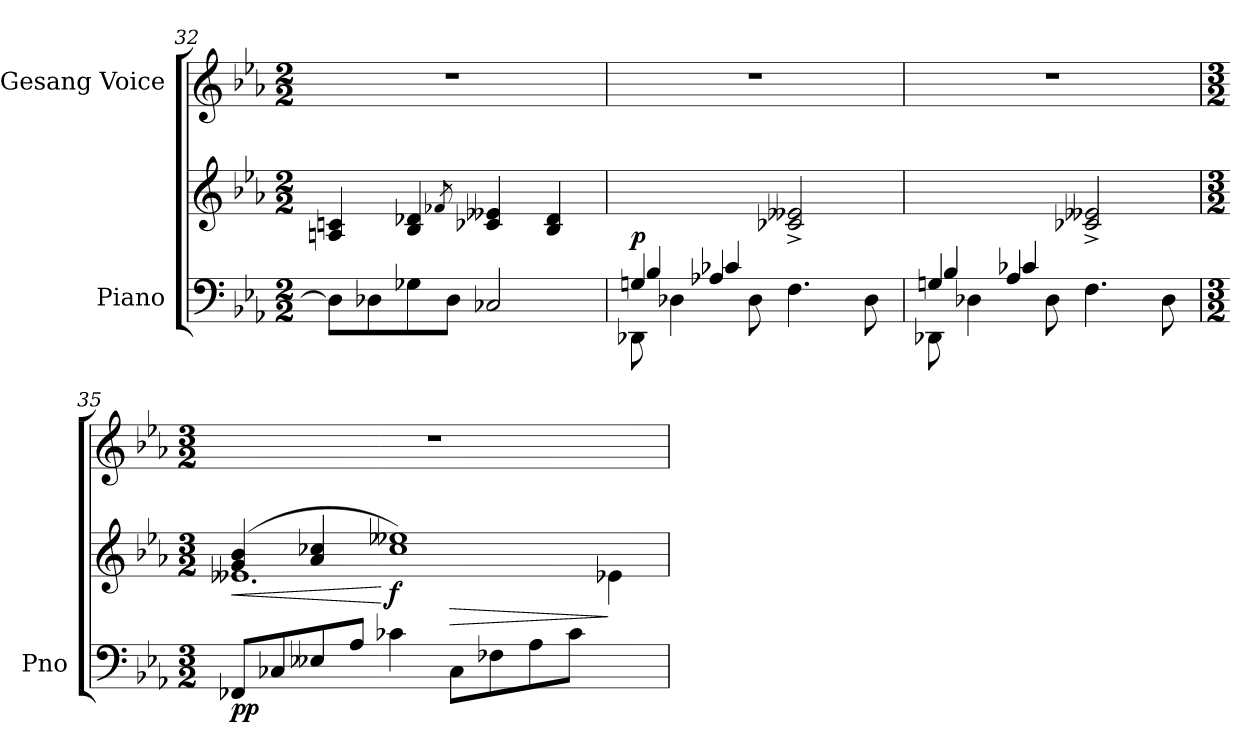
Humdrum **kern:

**kern	**kern	**dynam	**kern
*part2	*part2	*part2	*part1
*staff3	*staff2	*staff2/3	*staff1
*I"Piano	*	*	*I"Gesang Voice
*I'Pno	*	*	*
*clefF4	*clefG2	*	*clefG2
*k[b-e-a-]	*k[b-e-a-]	*	*k[b-e-a-]
*M2/2	*M2/2	*	*M2/2
=32	=32	=32	=32
8D-\L]	4An/ 4cn/	.	1r
8D-X\	.	.	.
8G-X\	4B-/ 4d-X/	.	.
8D-\J	.	.	.
.	8qf-X/	.	.
2C-X/	4c-X/ 4e--X/	.	.
.	4B-/ 4d-/	.	.
=33	=33	=33	=33
*^	*	*	*
*	*^	*	*	*
!	!	!	!	!LO:DY:a=2	!
(>4Gn/	4B-/	8DD-X\	2ryy	p	1r
.	.	4D-X\	.	.	.
4A-X/	4c-X/	.	.	.	.
.	.	8D-\	.	.	.
2ryy	2rFyy	4.F\	2c-X/^ 2e--X/^)	.	.
.	.	8D-\	.	.	.
!!LO:LB:g=z
=34	=34	=34	=34	=34	=34
(>4Gn/	4B-/	8DD-X\	2ryy	.	1r
.	.	4D-X\	.	.	.
4A-/	4c-X/	.	.	.	.
.	.	8D-\	.	.	.
2ryy	2ryy	4.F\	2c-X/^ 2e--X/^)	.	.
.	.	8D-\	.	.	.
*v	*v	*v	*	*	*
=35	=35	=35	=35
*M3/2	*M3/2	*	*M3/2
*^	*	*	*
*	*^	*	*	*
!	!	!	!	!LO:HP:b	!
*	*	*	*^	*	*
*	*	*	*	*^	*	*
*	*	*	*	*	*^	*	*
!	!	!	!	!	!	!	!LO:DY:n=1:b=2	!
*v	*v	*v	*	*	*	*	*	*
8FF-X/L	(>4g/ 4b-/	1.e--X	2rddyy	4ryy	< pp	1.r
8C-X/	.	.	.	.	.	.
*	*	*	*v	*v	*	*
8E--X/	4a-/ 4cc-X/	.	.	.	.
8A-/J	.	.	.	.	.
!	!	!	!	!LO:DY:n=2:b	!
4c-X\	1cc- 1ee--X)	.	4rddyy	[ f	.
!	!	!	!	!LO:HP:b	!
(>8C-\L	.	.	4rddyy	>	.
8F-X\	.	.	.	.	.
8A-\	.	.	4rddyy	.	.
8c-\J	.	.	.	.	.
*	*	*	*^	*	*
4ryy	.	.	4rddyy	4e-\)	]	.
*	*v	*v	*v	*v	*	*
=	=	=	=
*-	*-	*-	*-
